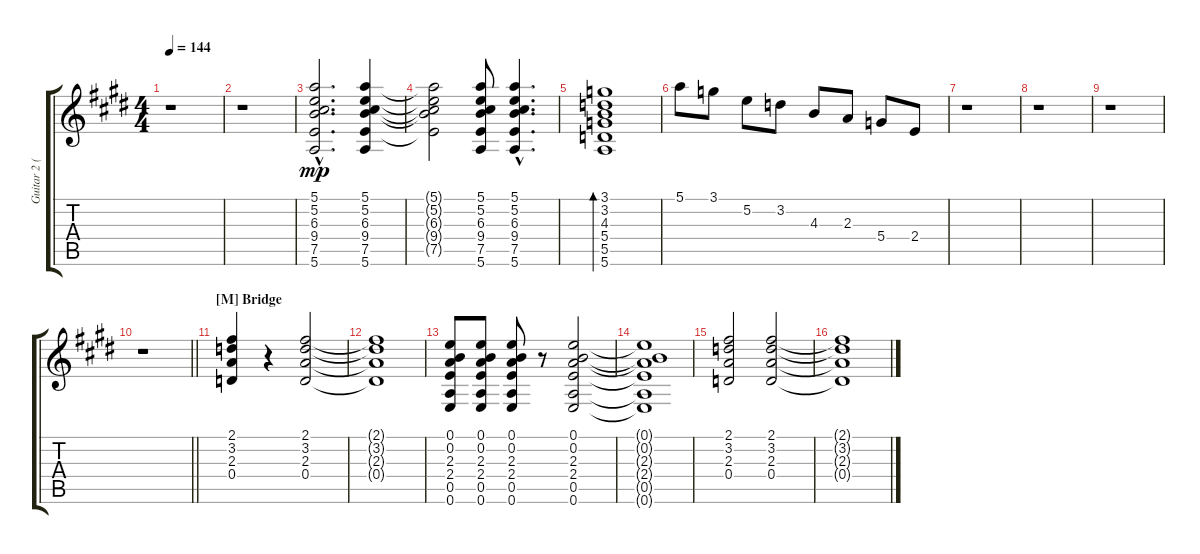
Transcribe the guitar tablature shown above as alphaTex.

\track ("Guitar 2 (12 string)" "Guitar 2 (") {instrument acousticguitarsteel}
\staff {score tabs}
\tuning (E4 B3 G3 D3 A2 E2) {hide}
\ts (4 4)
\tempo 144
\clef g2
\ks e
r.1{dy mp} |
r.1 |
(5.1{hac} 5.2{hac} 6.3{hac} 9.4{hac} 7.5{hac} 5.6{hac}).2{d} (5.1 5.2 6.3 9.4 7.5 5.6).4 |
(5.1{t} 5.2{t} 6.3{t} 9.4{t} 7.5{t}).2 (5.1 5.2 6.3 9.4 7.5 5.6).8 (5.1{hac} 5.2{hac} 6.3{hac} 9.4{hac} 7.5{hac} 5.6{hac}).4{d} |
(3.1 3.2 4.3 5.4 5.5 5.6).1{bd 120} |
5.1.8 3.1.8 5.2.8 3.2.8 4.3.8 2.3.8 5.4.8 2.4.8 |
r.1 |
r.1 |
r.1 |
\barLineRight lightlight
r.1 |
\section ("" "[M] Bridge")
(2.1 3.2 2.3 0.4).4 r.4 (2.1 3.2 2.3 0.4).2 |
(2.1{t} 3.2{t} 2.3{t} 0.4{t}).1 |
(0.1 0.2 2.3 2.4 0.5 0.6).8 (0.1 0.2 2.3 2.4 0.5 0.6).8 (0.1 0.2 2.3 2.4 0.5 0.6).8 r.8 (0.1 0.2 2.3 2.4 0.5 0.6).2 |
(0.1{t} 0.2{t} 2.3{t} 2.4{t} 0.5{t} 0.6{t}).1 |
(2.1 3.2 2.3 0.4).2 (2.1 3.2 2.3 0.4).2 |
(2.1{t} 3.2{t} 2.3{t} 0.4{t}).1
